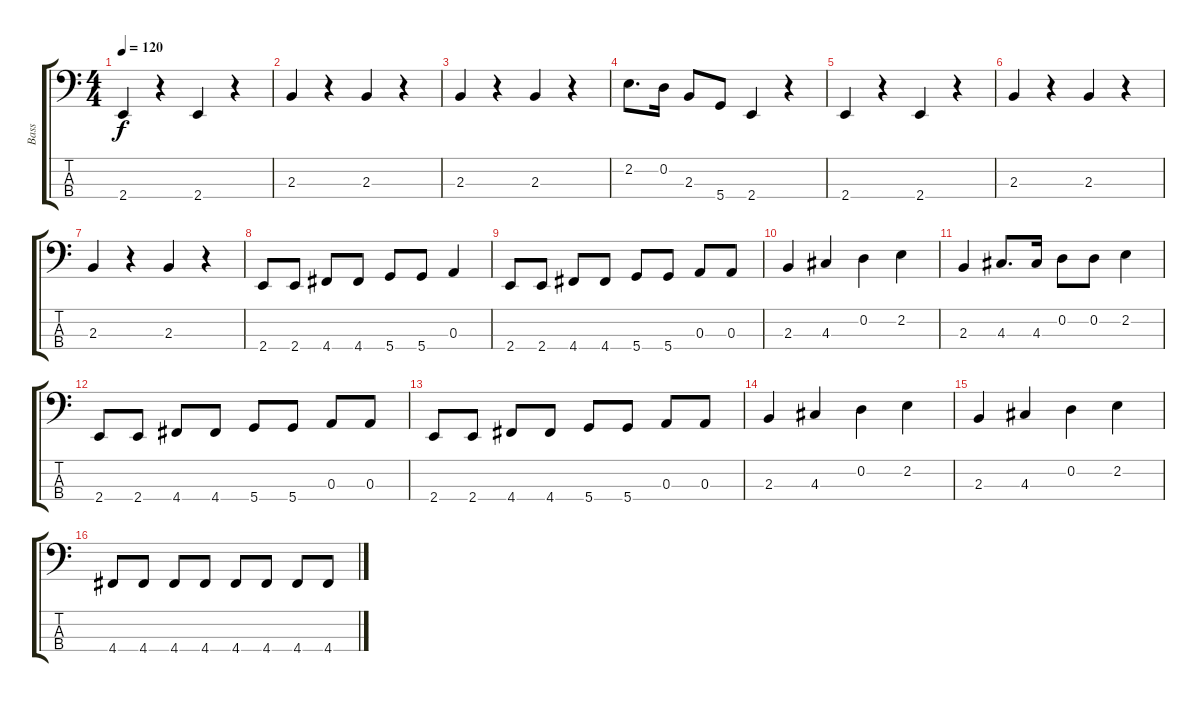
\track ("Bass" "Bass") {instrument electricbassfinger}
\staff {score tabs}
\tuning (G2 D2 A1 D1) {hide}
\ts (4 4)
\tempo 120
\clef f4
\ks c
2.4.4{dy f} r.4 2.4.4 r.4 |
2.3.4 r.4 2.3.4 r.4 |
2.3.4 r.4 2.3.4 r.4 |
2.2.8{d} 0.2.16 2.3.8 5.4.8 2.4.4 r.4 |
2.4.4 r.4 2.4.4 r.4 |
2.3.4 r.4 2.3.4 r.4 |
2.3.4 r.4 2.3.4 r.4 |
2.4.8 2.4.8 4.4.8 4.4.8 5.4.8 5.4.8 0.3.4 |
2.4.8 2.4.8 4.4.8 4.4.8 5.4.8 5.4.8 0.3.8 0.3.8 |
2.3.4 4.3.4 0.2.4 2.2.4 |
2.3.4 4.3.8{d} 4.3.16 0.2.8 0.2.8 2.2.4 |
2.4.8 2.4.8 4.4.8 4.4.8 5.4.8 5.4.8 0.3.8 0.3.8 |
2.4.8 2.4.8 4.4.8 4.4.8 5.4.8 5.4.8 0.3.8 0.3.8 |
2.3.4 4.3.4 0.2.4 2.2.4 |
2.3.4 4.3.4 0.2.4 2.2.4 |
4.4.8 4.4.8 4.4.8 4.4.8 4.4.8 4.4.8 4.4.8 4.4.8
